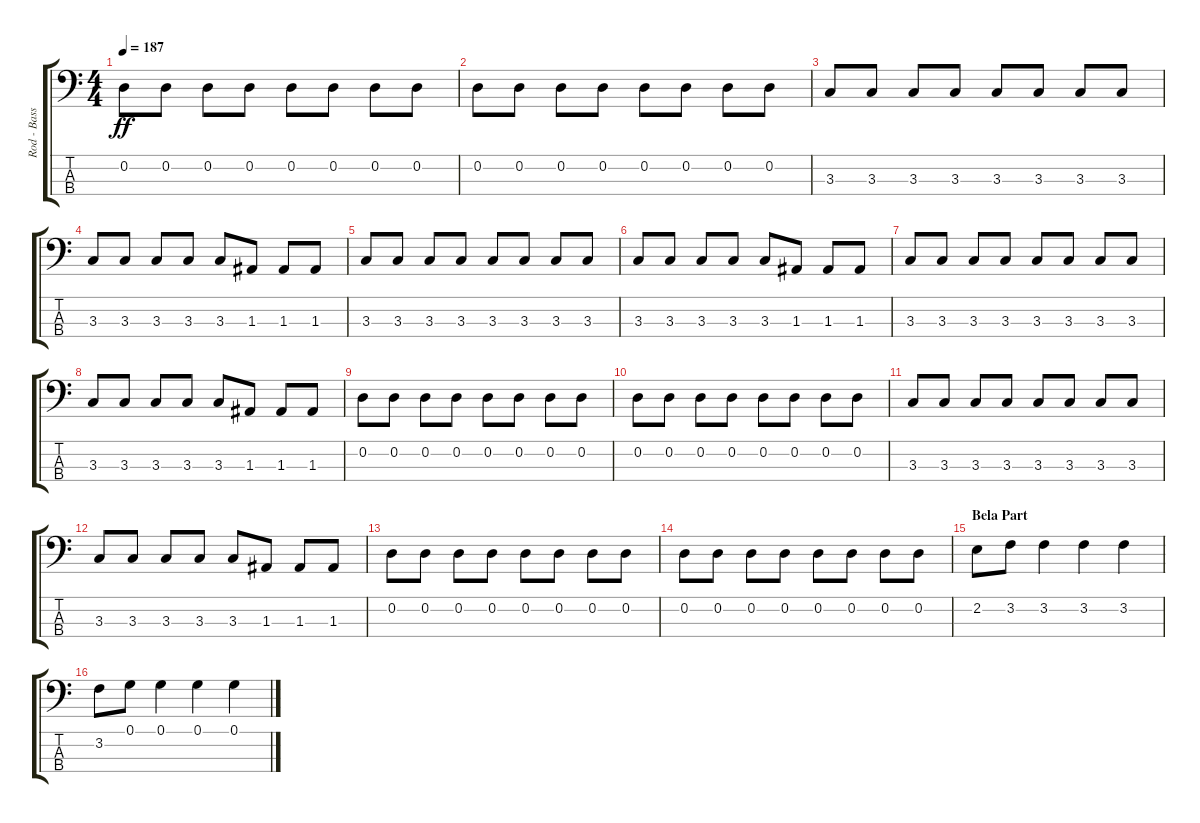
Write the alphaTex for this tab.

\track ("Rod - Bass" "Rod - Bass") {instrument electricbassfinger}
\staff {score tabs}
\tuning (G2 D2 A1 E1) {hide}
\ts (4 4)
\tempo 187
\clef f4
\ks c
0.2.8{dy ff} 0.2.8 0.2.8 0.2.8 0.2.8 0.2.8 0.2.8 0.2.8 |
0.2.8 0.2.8 0.2.8 0.2.8 0.2.8 0.2.8 0.2.8 0.2.8 |
3.3.8 3.3.8 3.3.8 3.3.8 3.3.8 3.3.8 3.3.8 3.3.8 |
3.3.8 3.3.8 3.3.8 3.3.8 3.3.8 1.3.8 1.3.8 1.3.8 |
3.3.8 3.3.8 3.3.8 3.3.8 3.3.8 3.3.8 3.3.8 3.3.8 |
3.3.8 3.3.8 3.3.8 3.3.8 3.3.8 1.3.8 1.3.8 1.3.8 |
3.3.8 3.3.8 3.3.8 3.3.8 3.3.8 3.3.8 3.3.8 3.3.8 |
3.3.8 3.3.8 3.3.8 3.3.8 3.3.8 1.3.8 1.3.8 1.3.8 |
0.2.8 0.2.8 0.2.8 0.2.8 0.2.8 0.2.8 0.2.8 0.2.8 |
0.2.8 0.2.8 0.2.8 0.2.8 0.2.8 0.2.8 0.2.8 0.2.8 |
3.3.8 3.3.8 3.3.8 3.3.8 3.3.8 3.3.8 3.3.8 3.3.8 |
3.3.8 3.3.8 3.3.8 3.3.8 3.3.8 1.3.8 1.3.8 1.3.8 |
0.2.8 0.2.8 0.2.8 0.2.8 0.2.8 0.2.8 0.2.8 0.2.8 |
0.2.8 0.2.8 0.2.8 0.2.8 0.2.8 0.2.8 0.2.8 0.2.8 |
\section ("" "Bela Part")
2.2.8 3.2.8 3.2.4 3.2.4 3.2.4 |
3.2.8 0.1.8 0.1.4 0.1.4 0.1.4
